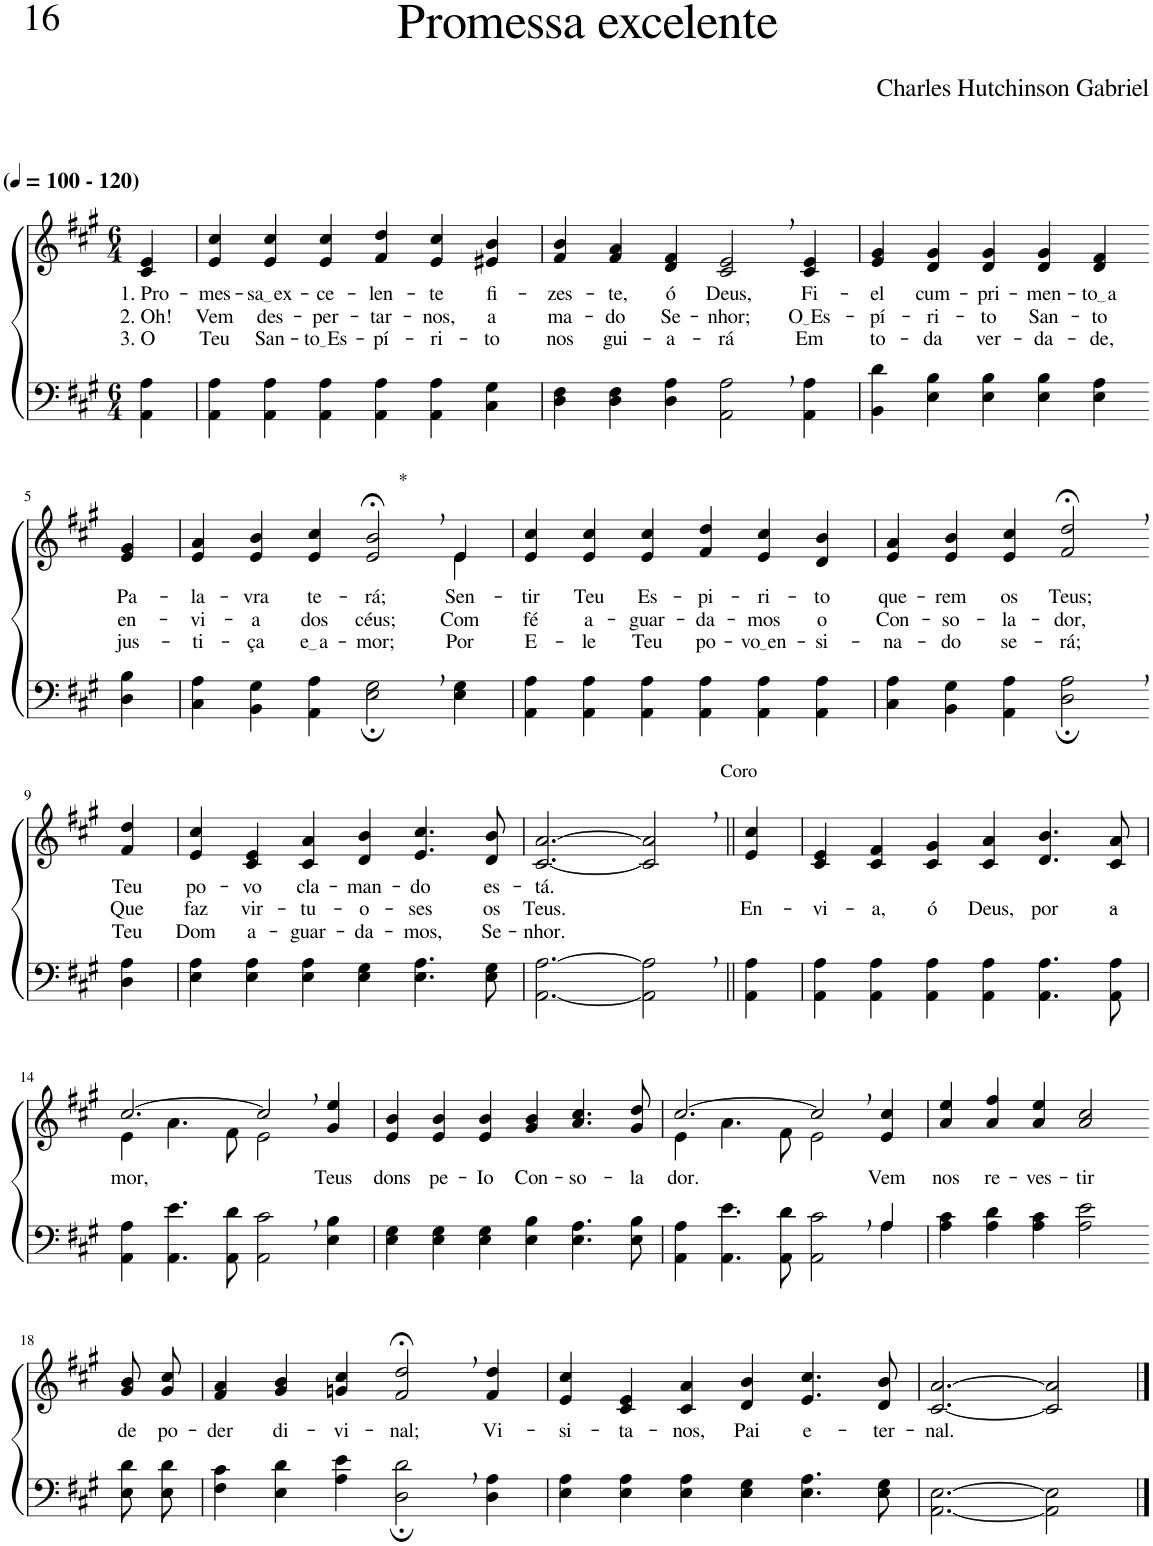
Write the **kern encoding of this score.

**kern	**kern	**text	**text	**text
*part2	*part1	*part1	*part1	*part1
*staff2	*staff1	*staff1	*staff1	*staff1
*I"Parte III e IV	*I"Parte I e II	*	*	*
*clefF4	*clefG2	*	*	*
*Trd1c2	*Trd1c2	*	*	*
*k[f#c#g#]	*k[f#c#g#]	*	*	*
*M6/4	*M6/4	*	*	*
*MM100	*MM100	*	*	*
=1	=1	=1	=1	=1
!	!LO:TX:a:B:t=(	!	!	!
!	!LO:TX:a:B:t=- 120)	!	!	!
!	!	!LO:LY:b	!LO:LY:b	!LO:LY:b
4AA\ 4A\	4c#/ 4e/	1. Pro-	2. Oh!	3. O
=2	=2	=2	=2	=2
!	!	!LO:LY:b	!LO:LY:b	!LO:LY:b
4AA\ 4A\	4e/ 4cc#/	-mes-	Vem	Teu
!	!	!LO:LY:b	!LO:LY:b	!LO:LY:b
4AA\ 4A\	4e/ 4cc#/	sa ex	des-	San-
!	!	!LO:LY:b	!LO:LY:b	!LO:LY:b
4AA\ 4A\	4e/ 4cc#/	-ce-	-per-	to Es
!	!	!LO:LY:b	!LO:LY:b	!LO:LY:b
4AA\ 4A\	4f#/ 4dd/	-len-	-tar-	-pí-
!	!	!LO:LY:b	!LO:LY:b	!LO:LY:b
4AA\ 4A\	4e/ 4cc#/	-te	-nos,	-ri-
!	!	!LO:LY:b	!LO:LY:b	!LO:LY:b
4C#\ 4G#\	4e#X/ 4b/	fi-	a	-to
=3	=3	=3	=3	=3
!	!	!LO:LY:b	!LO:LY:b	!LO:LY:b
4D\ 4F#\	4f#/ 4b/	-zes-	ma-	nos
!	!	!LO:LY:b	!LO:LY:b	!LO:LY:b
4D\ 4F#\	4f#/ 4a/	-te,	-do	gui-
!	!	!LO:LY:b	!LO:LY:b	!LO:LY:b
4D\ 4A\	4d/ 4f#/	ó	Se-	-a-
!	!	!LO:LY:b	!LO:LY:b	!LO:LY:b
2AA\, 2A\,	2c#/, 2e/,	Deus,	-nhor;	-rá
!	!	!LO:LY:b	!LO:LY:b	!LO:LY:b
4AA\ 4A\	4c#/ 4e/	Fi-	O Es	Em
=4	=4	=4	=4	=4
!	!	!LO:LY:b	!LO:LY:b	!LO:LY:b
4BB\ 4d\	4e/ 4g#/	-el	-pí-	to-
!	!	!LO:LY:b	!LO:LY:b	!LO:LY:b
4E\ 4B\	4d/ 4g#/	cum-	-ri-	-da
!	!	!LO:LY:b	!LO:LY:b	!LO:LY:b
4E\ 4B\	4d/ 4g#/	-pri-	-to	ver-
!	!	!LO:LY:b	!LO:LY:b	!LO:LY:b
4E\ 4B\	4d/ 4g#/	-men-	San-	-da-
!	!	!LO:LY:b	!LO:LY:b	!LO:LY:b
4E\ 4A\	4d/ 4f#/	to a	-to	-de,
!!LO:LB:g=z
=5-	=5-	=5-	=5-	=5-
!	!	!LO:LY:b	!LO:LY:b	!LO:LY:b
4D\ 4B\	4e/ 4g#/	Pa-	en-	jus-
=6	=6	=6	=6	=6
!	!	!LO:LY:b	!LO:LY:b	!LO:LY:b
*	*^	*	*	*
4C#\ 4A\	4e/ 4a/	4ryy	-la-	-vi-	-ti-
!	!	!	!LO:LY:b	!LO:LY:b	!LO:LY:b
*	*v	*v	*	*	*
4BB\ 4G#\	4e/ 4b/	-vra	-a	-ça
!	!	!LO:LY:b	!LO:LY:b	!LO:LY:b
4AA\ 4A\	4e/ 4cc#/	te-	dos	e a
!	!	!LO:LY:b	!LO:LY:b	!LO:LY:b
2E\;, 2G#\;,	2e/;<, 2b/;<,	-rá;-	céus;-	-mor;-
*	*^	*	*	*
!	!LO:TX:a:t=*	!	!	!	!
!	!	!	!LO:LY:b	!LO:LY:b	!LO:LY:b
4E\ 4G#\	4e/	4e\	-Sen-	-Com	-Por
=7	=7	=7	=7	=7	=7
!	!	!	!LO:LY:b	!LO:LY:b	!LO:LY:b
*	*v	*v	*	*	*
4AA\ 4A\	4e/ 4cc#/	-tir	fé	E-
!	!	!LO:LY:b	!LO:LY:b	!LO:LY:b
4AA\ 4A\	4e/ 4cc#/	Teu	a-	-le
!	!	!LO:LY:b	!LO:LY:b	!LO:LY:b
4AA\ 4A\	4e/ 4cc#/	Es-	-guar-	Teu
!	!	!LO:LY:b	!LO:LY:b	!LO:LY:b
4AA\ 4A\	4f#/ 4dd/	-pi-	-da-	po-
!	!	!LO:LY:b	!LO:LY:b	!LO:LY:b
4AA\ 4A\	4e/ 4cc#/	-ri-	-mos	vo en
!	!	!LO:LY:b	!LO:LY:b	!LO:LY:b
4AA\ 4A\	4d/ 4b/	-to	o	-si-
=8	=8	=8	=8	=8
!	!	!LO:LY:b	!LO:LY:b	!LO:LY:b
4C#\ 4A\	4e/ 4a/	que-	Con-	-na-
!	!	!LO:LY:b	!LO:LY:b	!LO:LY:b
4BB\ 4G#\	4e/ 4b/	-rem	-so-	-do
!	!	!LO:LY:b	!LO:LY:b	!LO:LY:b
4AA\ 4A\	4e/ 4cc#/	os	-la-	se-
!	!	!LO:LY:b	!LO:LY:b	!LO:LY:b
2D\;, 2A\;,	2f#/;<, 2dd/;<,	Teus;	-dor,	-rá;
!!LO:LB:g=z
=9-	=9-	=9-	=9-	=9-
!	!	!LO:LY:b	!LO:LY:b	!LO:LY:b
4D\ 4A\	4f#/ 4dd/	Teu	Que	Teu
=10	=10	=10	=10	=10
!	!	!LO:LY:b	!LO:LY:b	!LO:LY:b
4E\ 4A\	4e/ 4cc#/	po-	faz	Dom
!	!	!LO:LY:b	!LO:LY:b	!LO:LY:b
4E\ 4A\	4c#/ 4e/	-vo	vir-	a-
!	!	!LO:LY:b	!LO:LY:b	!LO:LY:b
4E\ 4A\	4c#/ 4a/	cla-	-tu-	-guar-
!	!	!LO:LY:b	!LO:LY:b	!LO:LY:b
4E\ 4G#\	4d/ 4b/	-man-	-o-	-da-
!	!	!LO:LY:b	!LO:LY:b	!LO:LY:b
4.E\ 4.A\	4.e/ 4.cc#/	-do	-ses	-mos,
!	!	!LO:LY:b	!LO:LY:b	!LO:LY:b
8E\ 8G#\	8d/ 8b/	es-	os	Se-
=11	=11	=11	=11	=11
!	!	!LO:LY:b	!LO:LY:b	!LO:LY:b
[2.AA\ [2.A\	[2.c#/ [2.a/	-tá.	Teus.	-nhor.
!	!LO:TX:a:t=Coro	!	!	!
2AA\], 2A\],	2c#/], 2a/],	.	.	.
=12||	=12||	=12||	=12||	=12||
!	!	!	!LO:LY:b	!
4AA\ 4A\	4e/ 4cc#/	.	En-	.
=13	=13	=13	=13	=13
!	!	!	!LO:LY:b	!
4AA\ 4A\	4c#/ 4e/	.	-vi-	.
!	!	!	!LO:LY:b	!
4AA\ 4A\	4c#/ 4f#/	.	-a,	.
!	!	!	!LO:LY:b	!
4AA\ 4A\	4c#/ 4g#/	.	ó	.
!	!	!	!LO:LY:b	!
4AA\ 4A\	4c#/ 4a/	.	Deus,	.
!	!	!	!LO:LY:b	!
4.AA\ 4.A\	4.d/ 4.b/	.	por	.
!	!	!	!LO:LY:b	!
8AA\ 8A\	8c#/ 8a/	.	a-	.
!!LO:LB:g=z
=14	=14	=14	=14	=14
*	*^	*	*	*
!	!	!	!LO:LY:b	!	!
4AA\ 4A\	[2.cc#/	4e\	mor,	.	.
4.AA\ 4.e\	.	4.a\	.	.	.
8AA\ 8d\	.	8f#\	.	.	.
2AA\, 2c#\,	2cc#,/]	2e\	.	.	.
!	!	!	!LO:LY:b	!	!
4E\ 4B\	4g#/ 4ee/	4ryy	Teus	.	.
=15	=15	=15	=15	=15	=15
!	!	!	!LO:LY:b	!	!
*	*v	*v	*	*	*
4E\ 4G#\	4e/ 4b/	dons	.	.
!	!	!LO:LY:b	!	!
4E\ 4G#\	4e/ 4b/	pe-	.	.
!	!	!LO:LY:b	!	!
4E\ 4G#\	4e/ 4b/	-Io	.	.
!	!	!LO:LY:b	!	!
4E\ 4B\	4g#/ 4b/	Con-	.	.
!	!	!LO:LY:b	!	!
4.E\ 4.A\	4.a/ 4.cc#/	-so-	.	.
!	!	!LO:LY:b	!	!
8E\ 8B\	8g#/ 8dd/	-la-	.	.
=16	=16	=16	=16	=16
*^	*^	*	*	*
!	!	!	!	!LO:LY:b	!	!
1ryy	4AA\ 4A\	[2.cc#/	4e\	-dor.	.	.
.	4.AA\ 4.e\	.	4.a\	.	.	.
.	8AA\ 8d\	.	8f#\	.	.	.
.	2AA\ 2c#\	2cc#,/]	2e\	.	.	.
4ryy	.	.	.	.	.	.
!	!	!	!	!LO:LY:b	!	!
4A/	4A\	4e/ 4cc#/	4ryy	Vem	.	.
=17	=17	=17	=17	=17	=17	=17
!	!	!	!	!LO:LY:b	!	!
*v	*v	*	*	*	*	*
*	*v	*v	*	*	*
4A\ 4c#\	4a/ 4ee/	nos	.	.
!	!	!LO:LY:b	!	!
4A\ 4d\	4a/ 4ff#/	re-	.	.
!	!	!LO:LY:b	!	!
4A\ 4c#\	4a/ 4ee/	-ves-	.	.
!	!	!LO:LY:b	!	!
2A\ 2e\	2a/ 2cc#/	-tir	.	.
!!LO:LB:g=z
=18-	=18-	=18-	=18-	=18-
!	!	!LO:LY:b	!	!
8E\ 8d\L	8g#/ 8b/L	de	.	.
!	!	!LO:LY:b	!	!
8E\ 8d\J	8g#/ 8cc#/J	po-	.	.
=19	=19	=19	=19	=19
!	!	!LO:LY:b	!	!
4F#\ 4c#\	4f#/ 4a/	-der	.	.
!	!	!LO:LY:b	!	!
4E\ 4d\	4g#/ 4b/	di-	.	.
!	!	!LO:LY:b	!	!
4A\ 4e\	4gn/ 4cc#/	-vi-	.	.
!	!	!LO:LY:b	!	!
2D\;, 2d\;,	2f#/;<, 2dd/;<,	-nal;	.	.
!	!	!LO:LY:b	!	!
4D\ 4A\	4f#/ 4dd/	Vi-	.	.
=20	=20	=20	=20	=20
!	!	!LO:LY:b	!	!
4E\ 4A\	4e/ 4cc#/	-si-	.	.
!	!	!LO:LY:b	!	!
4E\ 4A\	4c#/ 4e/	-ta-	.	.
!	!	!LO:LY:b	!	!
4E\ 4A\	4c#/ 4a/	-nos,	.	.
!	!	!LO:LY:b	!	!
4E\ 4G#\	4d/ 4b/	Pai	.	.
!	!	!LO:LY:b	!	!
4.E\ 4.A\	4.e/ 4.cc#/	e-	.	.
!	!	!LO:LY:b	!	!
8E\ 8G#\	8d/ 8b/	-ter-	.	.
=21	=21	=21	=21	=21
!	!	!LO:LY:b	!	!
[2.AA\ [2.E\	[2.c#/ [2.a/	-nal.	.	.
2AA\] 2E\]	2c#/] 2a/]	.	.	.
==	==	==	==	==
*-	*-	*-	*-	*-
